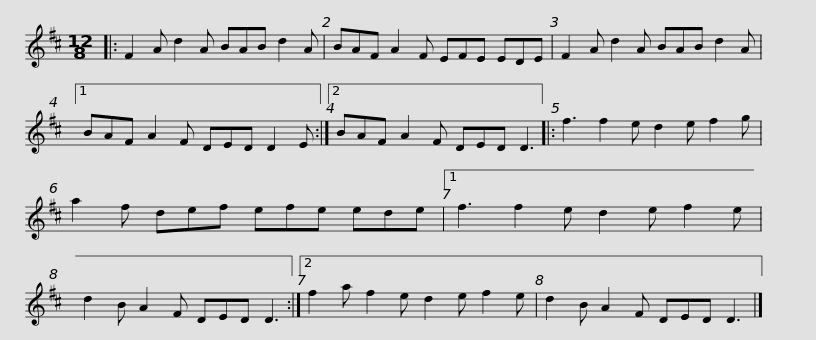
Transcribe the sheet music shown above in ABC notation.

X:1
L:1/8
M:12/8
I:linebreak $
K:D
V:1 treble
V:1
|: F2 A d2 A BAB d2 A | BAF A2 F EFE EDE | F2 A d2 A BAB d2 A |1$ BAF A2 F DED D2 E :|2 BAF A2 F DED D3 |: %5
 f3 f2 e d2 e f2 g | a2 f def efe ede |1$ f3 f2 e d2 e f2 e | d2 B A2 F DED D3 :|2 f2 a f2 e d2 e f2 e | %10
 d2 B A2 F DED D3 |] %11
